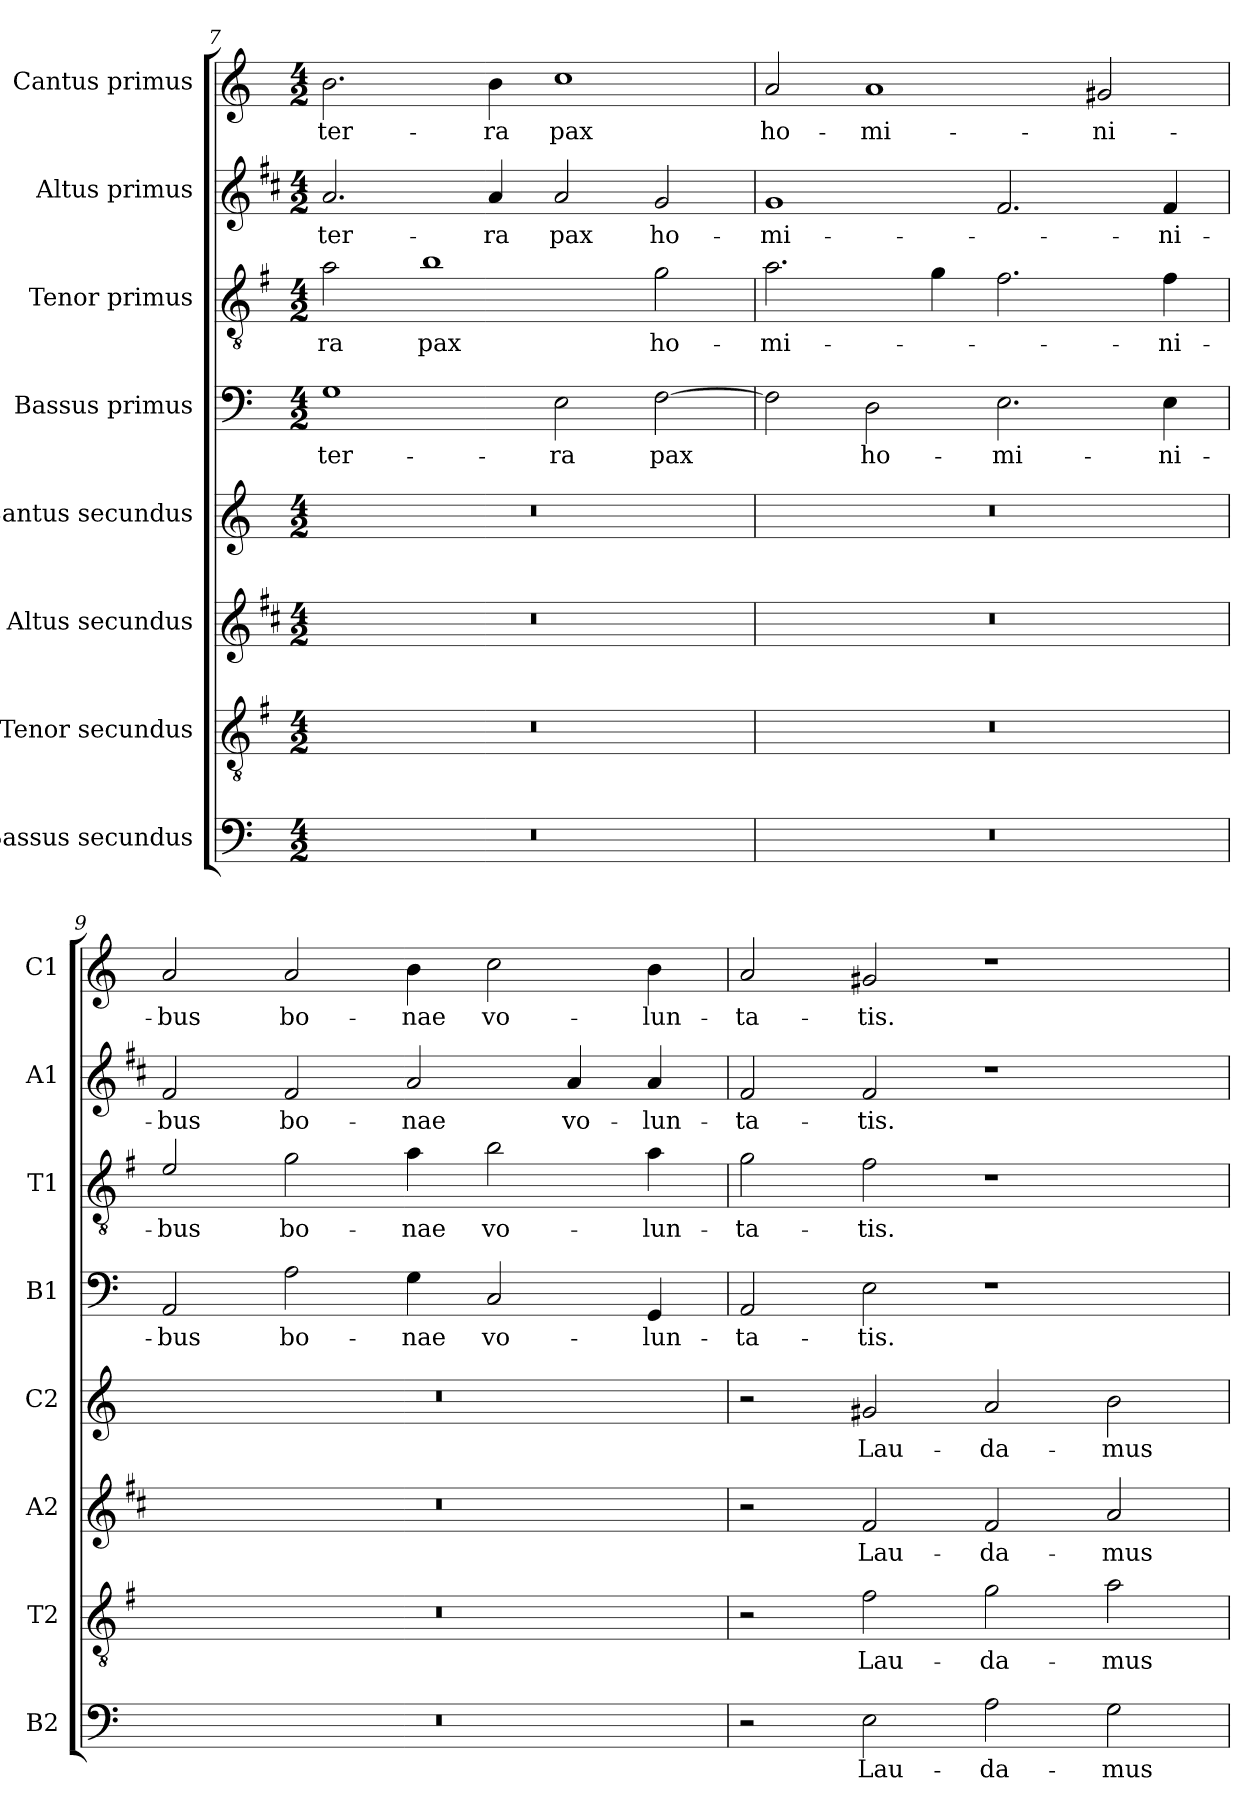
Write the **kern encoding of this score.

**kern	**text	**kern	**text	**kern	**text	**kern	**text	**kern	**text	**kern	**text	**kern	**text	**kern	**text
*part8	*part8	*part7	*part7	*part6	*part6	*part5	*part5	*part4	*part4	*part3	*part3	*part2	*part2	*part1	*part1
*staff8	*staff8	*staff7	*staff7	*staff6	*staff6	*staff5	*staff5	*staff4	*staff4	*staff3	*staff3	*staff2	*staff2	*staff1	*staff1
*I"Bassus secundus	*	*I"Tenor secundus	*	*I"Altus secundus	*	*I"Cantus secundus	*	*I"Bassus primus	*	*I"Tenor primus	*	*I"Altus primus	*	*I"Cantus primus	*
*I'B2	*	*I'T2	*	*I'A2	*	*I'C2	*	*I'B1	*	*I'T1	*	*I'A1	*	*I'C1	*
*clefF4	*	*clefGv2	*	*clefG2	*	*clefG2	*	*clefF4	*	*clefGv2	*	*clefG2	*	*clefG2	*
*	*	*ITrd4c7	*	*ITrd1c2	*	*	*	*	*	*ITrd4c7	*	*ITrd1c2	*	*	*
*k[]	*	*k[]	*	*k[]	*	*k[]	*	*k[]	*	*k[]	*	*k[]	*	*k[]	*
*C:	*	*C:	*	*C:	*	*C:	*	*C:	*	*C:	*	*C:	*	*C:	*
*M4/2	*	*M4/2	*	*M4/2	*	*M4/2	*	*M4/2	*	*M4/2	*	*M4/2	*	*M4/2	*
=7	=7	=7	=7	=7	=7	=7	=7	=7	=7	=7	=7	=7	=7	=7	=7
!	!	!	!	!	!	!	!	!	!LO:LY:b	!	!LO:LY:b	!	!LO:LY:b	!	!LO:LY:b
0r	.	0r	.	0r	.	0r	.	1G	ter-	2d\	-ra	2.g/	ter-	2.b\	ter-
!	!	!	!	!	!	!	!	!	!	!	!LO:LY:b	!	!	!	!
.	.	.	.	.	.	.	.	.	.	1e	pax	.	.	.	.
!	!	!	!	!	!	!	!	!	!	!	!	!	!LO:LY:b	!	!LO:LY:b
.	.	.	.	.	.	.	.	.	.	.	.	4g/	-ra	4b\	-ra
!	!	!	!	!	!	!	!	!	!LO:LY:b	!	!	!	!LO:LY:b	!	!LO:LY:b
.	.	.	.	.	.	.	.	2E\	-ra	.	.	2g/	pax	1cc	pax
!	!	!	!	!	!	!	!	!	!LO:LY:b	!	!LO:LY:b	!	!LO:LY:b	!	!
.	.	.	.	.	.	.	.	[2F\	pax	2c\	ho-	2f/	ho-	.	.
=8	=8	=8	=8	=8	=8	=8	=8	=8	=8	=8	=8	=8	=8	=8	=8
!	!	!	!	!	!	!	!	!	!	!	!LO:LY:b	!	!LO:LY:b	!	!LO:LY:b
0r	.	0r	.	0r	.	0r	.	2F\]	.	2.d\	-mi-	1f	-mi-	2a/	ho-
!	!	!	!	!	!	!	!	!	!LO:LY:b	!	!	!	!	!	!LO:LY:b
.	.	.	.	.	.	.	.	2D\	ho-	.	.	.	.	1a	-mi-
.	.	.	.	.	.	.	.	.	.	4c\	.	.	.	.	.
!	!	!	!	!	!	!	!	!	!LO:LY:b	!	!	!	!	!	!
.	.	.	.	.	.	.	.	2.E\	-mi-	2.B\	.	2.e/	.	.	.
!	!	!	!	!	!	!	!	!	!	!	!	!	!	!	!LO:LY:b
.	.	.	.	.	.	.	.	.	.	.	.	.	.	2g#X/	-ni-
!	!	!	!	!	!	!	!	!	!LO:LY:b	!	!LO:LY:b	!	!LO:LY:b	!	!
.	.	.	.	.	.	.	.	4E\	-ni-	4B\	-ni-	4e/	-ni-	.	.
=9	=9	=9	=9	=9	=9	=9	=9	=9	=9	=9	=9	=9	=9	=9	=9
!	!	!	!	!	!	!	!	!	!LO:LY:b	!	!LO:LY:b	!	!LO:LY:b	!	!LO:LY:b
0r	.	0r	.	0r	.	0r	.	2AA/	-bus	2A/	-bus	2e/	-bus	2a/	-bus
!	!	!	!	!	!	!	!	!	!LO:LY:b	!	!LO:LY:b	!	!LO:LY:b	!	!LO:LY:b
.	.	.	.	.	.	.	.	2A\	bo-	2c\	bo-	2e/	bo-	2a/	bo-
!	!	!	!	!	!	!	!	!	!LO:LY:b	!	!LO:LY:b	!	!LO:LY:b	!	!LO:LY:b
.	.	.	.	.	.	.	.	4G\	-nae	4d\	-nae	2g/	-nae	4b\	-nae
!	!	!	!	!	!	!	!	!	!LO:LY:b	!	!LO:LY:b	!	!	!	!LO:LY:b
.	.	.	.	.	.	.	.	2C/	vo-	2e\	vo-	.	.	2cc\	vo-
!	!	!	!	!	!	!	!	!	!	!	!	!	!LO:LY:b	!	!
.	.	.	.	.	.	.	.	.	.	.	.	4g/	vo-	.	.
!	!	!	!	!	!	!	!	!	!LO:LY:b	!	!LO:LY:b	!	!LO:LY:b	!	!LO:LY:b
.	.	.	.	.	.	.	.	4GG/	-lun-	4d\	-lun-	4g/	-lun-	4b\	-lun-
!!LO:PB:g=z
=10	=10	=10	=10	=10	=10	=10	=10	=10	=10	=10	=10	=10	=10	=10	=10
!	!	!	!	!	!	!	!	!	!LO:LY:b	!	!LO:LY:b	!	!LO:LY:b	!	!LO:LY:b
2r	.	2r	.	2r	.	2r	.	2AA/	-ta-	2c\	-ta-	2e/	-ta-	2a/	-ta-
!	!LO:LY:b	!	!LO:LY:b	!	!LO:LY:b	!	!LO:LY:b	!	!LO:LY:b	!	!LO:LY:b	!	!LO:LY:b	!	!LO:LY:b
2E\	Lau-	2B\	Lau-	2e/	Lau-	2g#X/	Lau-	2E\	-tis.	2B\	-tis.	2e/	-tis.	2g#X/	-tis.
!	!LO:LY:b	!	!LO:LY:b	!	!LO:LY:b	!	!LO:LY:b	!	!	!	!	!	!	!	!
2A\	-da-	2c\	-da-	2e/	-da-	2a/	-da-	1r	.	1r	.	1r	.	1r	.
!	!LO:LY:b	!	!LO:LY:b	!	!LO:LY:b	!	!LO:LY:b	!	!	!	!	!	!	!	!
2G\	-mus	2d\	-mus	2g/	-mus	2b\	-mus	.	.	.	.	.	.	.	.
=	=	=	=	=	=	=	=	=	=	=	=	=	=	=	=
*-	*-	*-	*-	*-	*-	*-	*-	*-	*-	*-	*-	*-	*-	*-	*-
